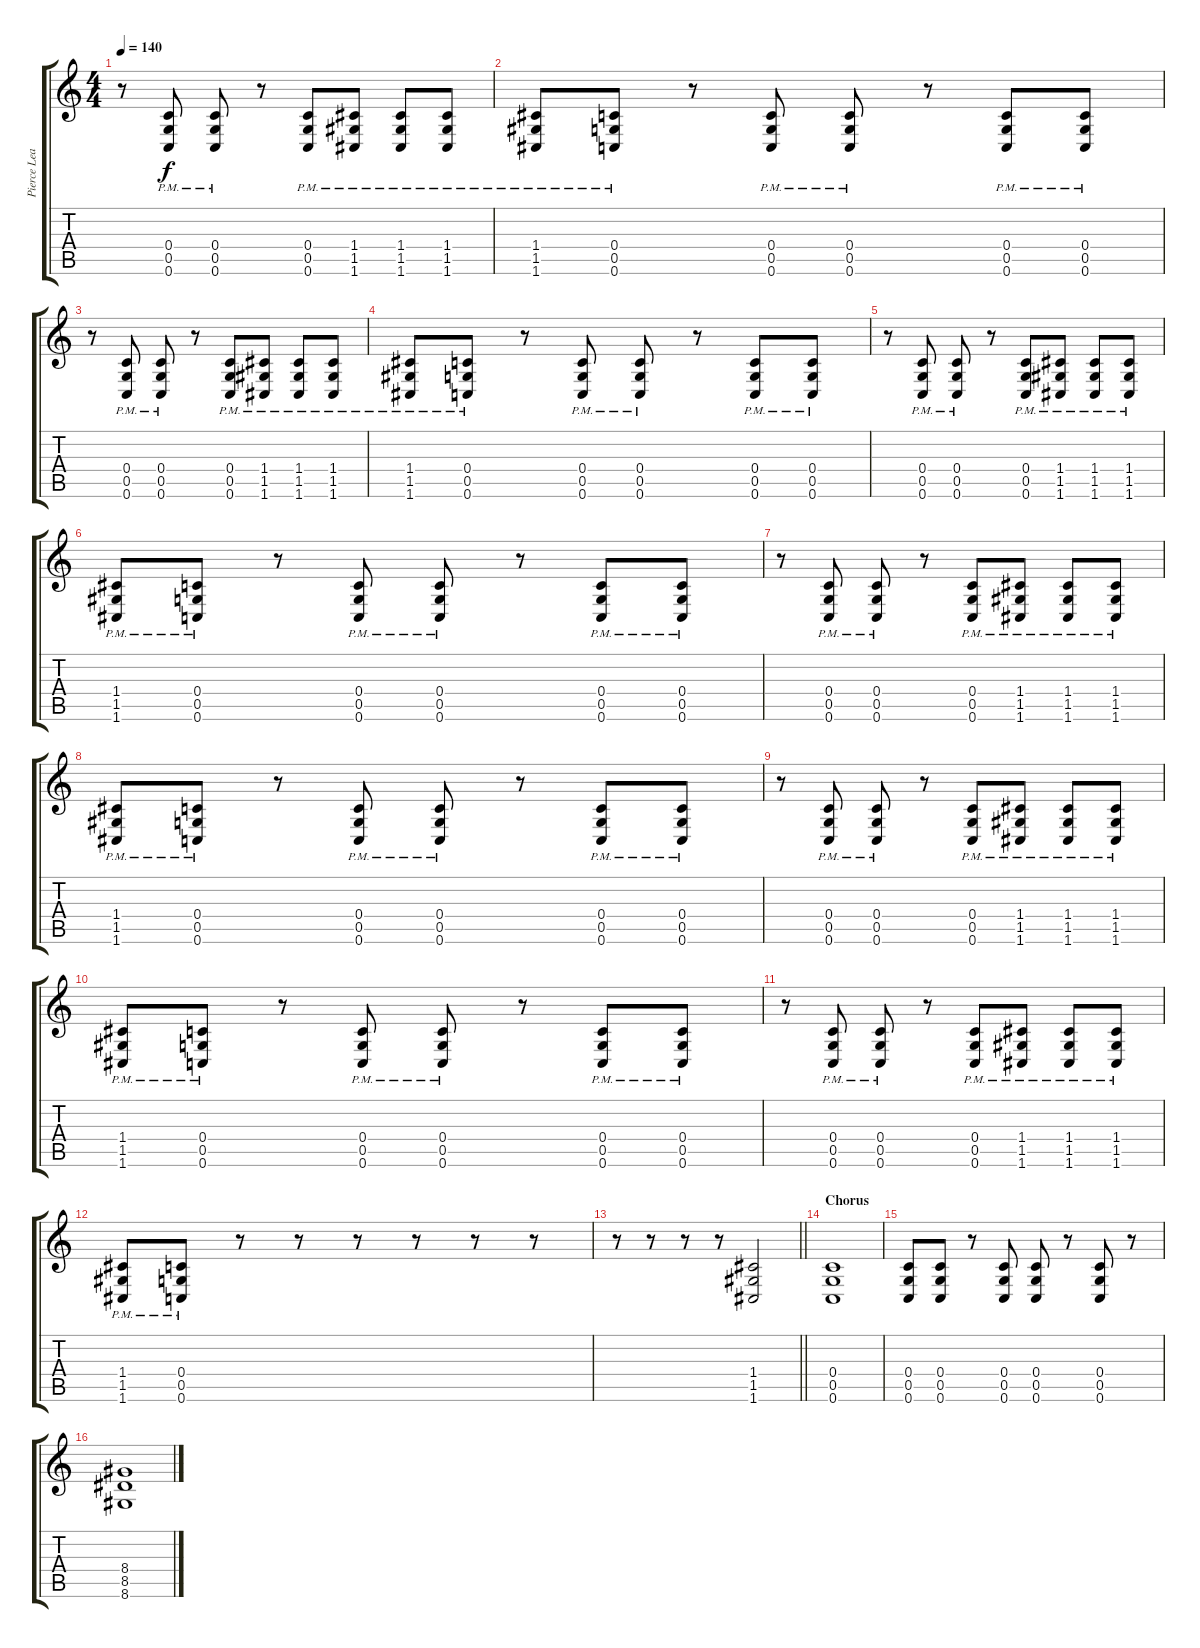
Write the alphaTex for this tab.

\track ("Pierce Lead" "Pierce Lea") {instrument distortionguitar}
\staff {score tabs}
\tuning (D4 A3 F3 C3 G2 C2) {hide}
\ts (4 4)
\tempo 140
\clef g2
\ks c
r.8{dy f} (0.4{pm} 0.5{pm} 0.6{pm}).8 (0.4{pm} 0.5{pm} 0.6{pm}).8 r.8 (0.4{pm} 0.5{pm} 0.6{pm}).8 (1.4{pm} 1.5{pm} 1.6{pm}).8 (1.4{pm} 1.5{pm} 1.6{pm}).8 (1.4{pm} 1.5{pm} 1.6{pm}).8 |
(1.4{pm} 1.5{pm} 1.6{pm}).8 (0.4{pm} 0.5{pm} 0.6{pm}).8 r.8 (0.4{pm} 0.5{pm} 0.6{pm}).8 (0.4{pm} 0.5{pm} 0.6{pm}).8 r.8 (0.4{pm} 0.5{pm} 0.6{pm}).8 (0.4{pm} 0.5{pm} 0.6{pm}).8 |
r.8 (0.4{pm} 0.5{pm} 0.6{pm}).8 (0.4{pm} 0.5{pm} 0.6{pm}).8 r.8 (0.4{pm} 0.5{pm} 0.6{pm}).8 (1.4{pm} 1.5{pm} 1.6{pm}).8 (1.4{pm} 1.5{pm} 1.6{pm}).8 (1.4{pm} 1.5{pm} 1.6{pm}).8 |
(1.4{pm} 1.5{pm} 1.6{pm}).8 (0.4{pm} 0.5{pm} 0.6{pm}).8 r.8 (0.4{pm} 0.5{pm} 0.6{pm}).8 (0.4{pm} 0.5{pm} 0.6{pm}).8 r.8 (0.4{pm} 0.5{pm} 0.6{pm}).8 (0.4{pm} 0.5{pm} 0.6{pm}).8 |
r.8 (0.4{pm} 0.5{pm} 0.6{pm}).8 (0.4{pm} 0.5{pm} 0.6{pm}).8 r.8 (0.4{pm} 0.5{pm} 0.6{pm}).8 (1.4{pm} 1.5{pm} 1.6{pm}).8 (1.4{pm} 1.5{pm} 1.6{pm}).8 (1.4{pm} 1.5{pm} 1.6{pm}).8 |
(1.4{pm} 1.5{pm} 1.6{pm}).8 (0.4{pm} 0.5{pm} 0.6{pm}).8 r.8 (0.4{pm} 0.5{pm} 0.6{pm}).8 (0.4{pm} 0.5{pm} 0.6{pm}).8 r.8 (0.4{pm} 0.5{pm} 0.6{pm}).8 (0.4{pm} 0.5{pm} 0.6{pm}).8 |
r.8 (0.4{pm} 0.5{pm} 0.6{pm}).8 (0.4{pm} 0.5{pm} 0.6{pm}).8 r.8 (0.4{pm} 0.5{pm} 0.6{pm}).8 (1.4{pm} 1.5{pm} 1.6{pm}).8 (1.4{pm} 1.5{pm} 1.6{pm}).8 (1.4{pm} 1.5{pm} 1.6{pm}).8 |
(1.4{pm} 1.5{pm} 1.6{pm}).8 (0.4{pm} 0.5{pm} 0.6{pm}).8 r.8 (0.4{pm} 0.5{pm} 0.6{pm}).8 (0.4{pm} 0.5{pm} 0.6{pm}).8 r.8 (0.4{pm} 0.5{pm} 0.6{pm}).8 (0.4{pm} 0.5{pm} 0.6{pm}).8 |
r.8 (0.4{pm} 0.5{pm} 0.6{pm}).8 (0.4{pm} 0.5{pm} 0.6{pm}).8 r.8 (0.4{pm} 0.5{pm} 0.6{pm}).8 (1.4{pm} 1.5{pm} 1.6{pm}).8 (1.4{pm} 1.5{pm} 1.6{pm}).8 (1.4{pm} 1.5{pm} 1.6{pm}).8 |
(1.4{pm} 1.5{pm} 1.6{pm}).8 (0.4{pm} 0.5{pm} 0.6{pm}).8 r.8 (0.4{pm} 0.5{pm} 0.6{pm}).8 (0.4{pm} 0.5{pm} 0.6{pm}).8 r.8 (0.4{pm} 0.5{pm} 0.6{pm}).8 (0.4{pm} 0.5{pm} 0.6{pm}).8 |
r.8 (0.4{pm} 0.5{pm} 0.6{pm}).8 (0.4{pm} 0.5{pm} 0.6{pm}).8 r.8 (0.4{pm} 0.5{pm} 0.6{pm}).8 (1.4{pm} 1.5{pm} 1.6{pm}).8 (1.4{pm} 1.5{pm} 1.6{pm}).8 (1.4{pm} 1.5{pm} 1.6{pm}).8 |
(1.4{pm} 1.5{pm} 1.6{pm}).8 (0.4{pm} 0.5{pm} 0.6{pm}).8 r.8 r.8 r.8 r.8 r.8 r.8 |
\barLineRight lightlight
r.8 r.8 r.8 r.8 (1.4 1.5 1.6).2 |
\section ("" "Chorus")
(0.4 0.5 0.6).1 |
(0.4 0.5 0.6).8 (0.4 0.5 0.6).8 r.8 (0.4 0.5 0.6).8 (0.4 0.5 0.6).8 r.8 (0.4 0.5 0.6).8 r.8 |
(8.4 8.5 8.6).1
